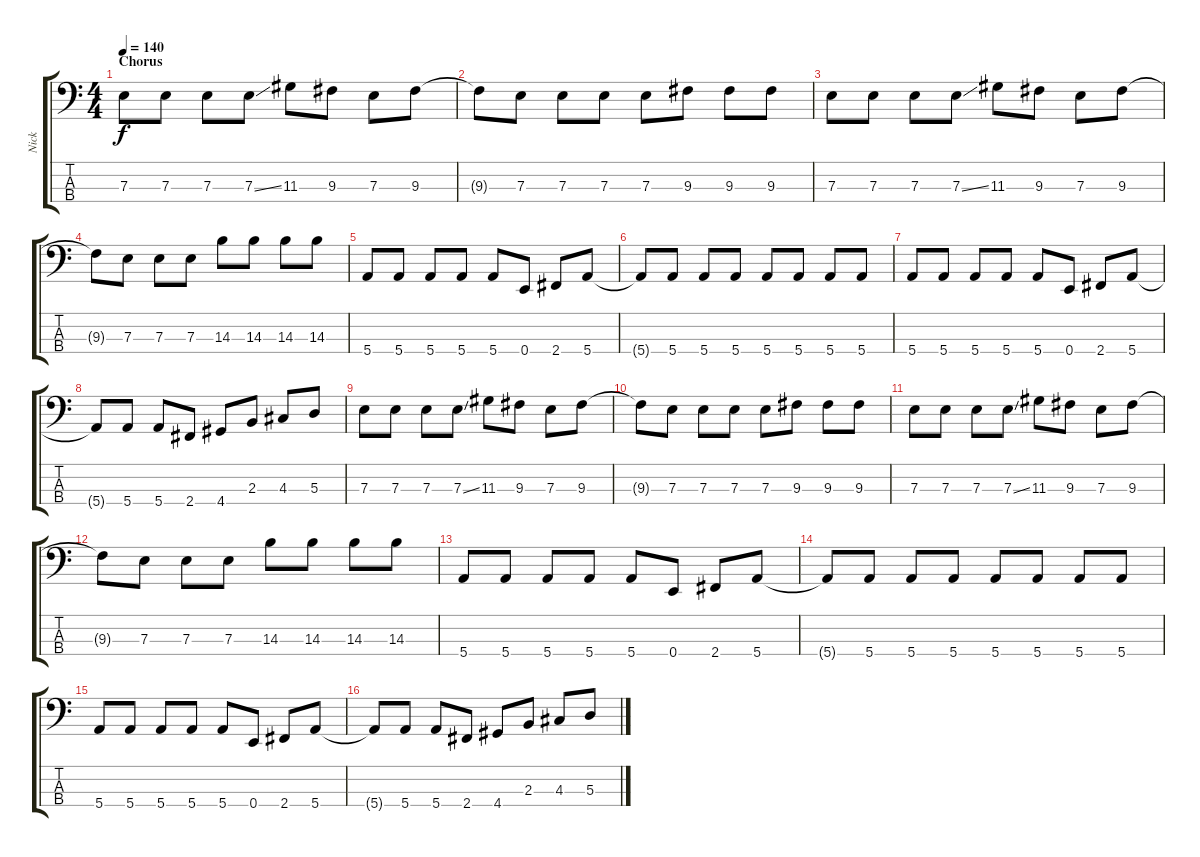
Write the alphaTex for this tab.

\track ("Nick" "Nick") {instrument electricbasspick}
\staff {score tabs}
\tuning (G2 D2 A1 E1) {hide}
\ts (4 4)
\section ("" "Chorus")
\tempo 140
\clef f4
\ks c
7.3.8{dy f} 7.3.8 7.3.8 7.3{ss}.8 11.3.8 9.3.8 7.3.8 9.3.8 |
9.3{t}.8 7.3.8 7.3.8 7.3.8 7.3.8 9.3.8 9.3.8 9.3.8 |
7.3.8 7.3.8 7.3.8 7.3{ss}.8 11.3.8 9.3.8 7.3.8 9.3.8 |
9.3{t}.8 7.3.8 7.3.8 7.3.8 14.3.8 14.3.8 14.3.8 14.3.8 |
5.4.8 5.4.8 5.4.8 5.4.8 5.4.8 0.4.8 2.4.8 5.4.8 |
5.4{t}.8 5.4.8 5.4.8 5.4.8 5.4.8 5.4.8 5.4.8 5.4.8 |
5.4.8 5.4.8 5.4.8 5.4.8 5.4.8 0.4.8 2.4.8 5.4.8 |
5.4{t}.8 5.4.8 5.4.8 2.4.8 4.4.8 2.3.8 4.3.8 5.3.8 |
7.3.8 7.3.8 7.3.8 7.3{ss}.8 11.3.8 9.3.8 7.3.8 9.3.8 |
9.3{t}.8 7.3.8 7.3.8 7.3.8 7.3.8 9.3.8 9.3.8 9.3.8 |
7.3.8 7.3.8 7.3.8 7.3{ss}.8 11.3.8 9.3.8 7.3.8 9.3.8 |
9.3{t}.8 7.3.8 7.3.8 7.3.8 14.3.8 14.3.8 14.3.8 14.3.8 |
5.4.8 5.4.8 5.4.8 5.4.8 5.4.8 0.4.8 2.4.8 5.4.8 |
5.4{t}.8 5.4.8 5.4.8 5.4.8 5.4.8 5.4.8 5.4.8 5.4.8 |
5.4.8 5.4.8 5.4.8 5.4.8 5.4.8 0.4.8 2.4.8 5.4.8 |
5.4{t}.8 5.4.8 5.4.8 2.4.8 4.4.8 2.3.8 4.3.8 5.3.8
